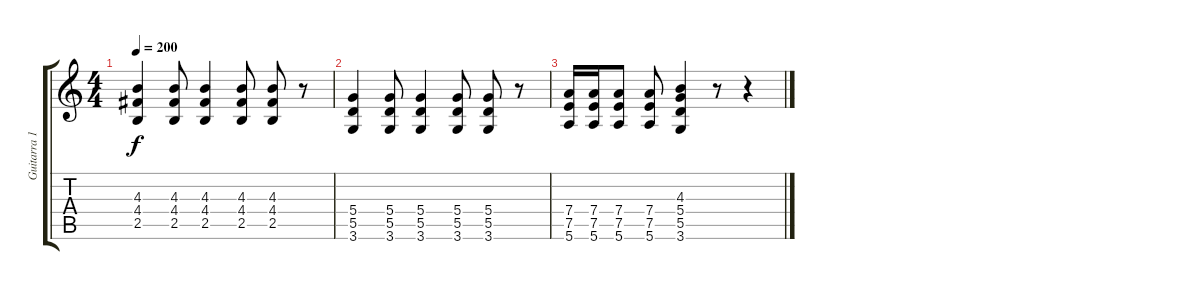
\track ("Guitarra 1 - Mathias" "Guitarra 1") {instrument distortionguitar}
\staff {score tabs}
\tuning (E4 B3 G3 D3 A2 E2) {hide}
\ts (4 4)
\tempo 200
\clef g2
\ks c
(4.3 4.4 2.5).4{dy f} (4.3 4.4 2.5).8 (4.3 4.4 2.5).4 (4.3 4.4 2.5).8 (4.3 4.4 2.5).8 r.8 |
(5.4 5.5 3.6).4 (5.4 5.5 3.6).8 (5.4 5.5 3.6).4 (5.4 5.5 3.6).8 (5.4 5.5 3.6).8 r.8 |
(7.4 7.5 5.6).16 (7.4 7.5 5.6).16 (7.4 7.5 5.6).8 (7.4 7.5 5.6).8 (4.3 5.4 5.5 3.6).4{volume 16} r.8 r.4
